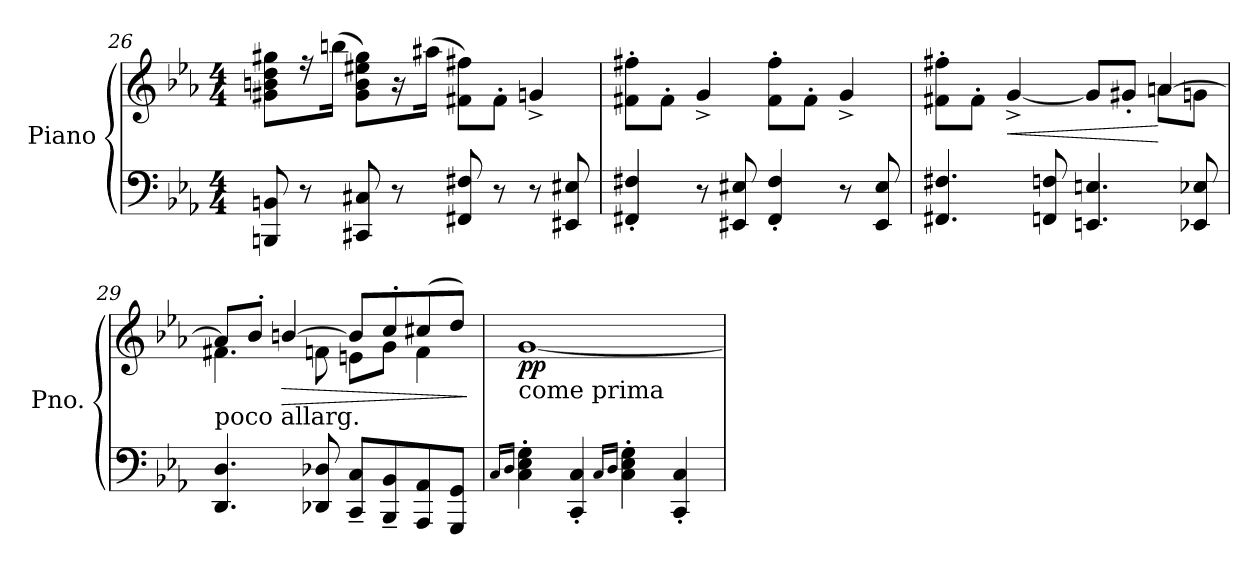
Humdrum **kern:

**kern	**kern	**dynam
*part1	*part1	*part1
*staff2	*staff1	*staff1/2
*I"Piano	*	*
*I'Pno.	*	*
!!LO:LB:g=z
*clefF4	*clefG2	*
*k[b-e-a-]	*k[b-e-a-]	*
*M4/4	*M4/4	*
=26	=26	=26
8BBBn/ 8BBn/	8g#X\ 8bn\ 8dd\ 8gg#X\L	.
8r	16r	.
.	(>16bbn\Jk	.
8CC#X/ 8C#X/	8g#\ 8b\ 8ee#X\ 8gg#\L)	.
8r	16r	.
.	(>16aa#X\Jk	.
8FF#X/ 8F#X/	8f#X\ 8ff#X\L)	.
8r	8f#'\J	.
8r	4gn^/	.
8EE#X/ 8E#X/	.	.
=27	=27	=27
4FF#X/' 4F#X/'	8f#X\' 8ff#X\'L	.
.	8f#'\J	.
8r	4g^/	.
8EE#X/ 8E#X/	.	.
4FF#/' 4F#/'	8f#\' 8ff#\'L	.
.	8f#'\J	.
8r	4g^/	.
8EE#/ 8E#/	.	.
=28	=28	=28
*	*^	*
4.FF#X/ 4.F#X/	8f#X\' 8ff#X\'L	2.ryy	.
.	8f#'\J	.	.
!	!	!	!LO:HP:b
.	[4g^/	.	<
8FFn/ 8Fn/	.	.	.
4.EEn/ 4.En/	8g/L]	.	.
.	8g#X'/J	.	.
.	[4an/	8a\L	[
8EE-X/ 8E-X/	.	8gn\J	.
!!LO:LB:g=z	!!
=29	=29	=29	=29
*	*MM136	*	*
!	!LO:TX:b:t=poco allarg.	!	!
4.DD/ 4.D/	8a/L]	4.f#X\	.
.	8b-'/J	.	.
*	*MM134	*	*
!	!	!	!LO:HP:b
.	[4bn/	.	>
8DD-X/ 8D-X/	.	8fn\	.
*	*MM132	*	*
8CC/~ 8C/~L	8b/L]	8en\L	.
8BBB-/~ 8BB-/~	8cc'/	8g\J	.
*	*MM130	*	*
8AAA-/ 8AA-/	(>8cc#X/	4f\	.
8GGG/ 8GG/J	8dd/J)	.	.
*	*v	*v	*
.	.	]
=30	=30	=30
*	*MM138	*
16qC/LL	.	.
16qD/JJ	.	.
!	!LO:TX:b:t=come prima	!
!	!	!LO:DY:b
4C\' 4E-\' 4G\'	[1g	pp
4CC/' 4C/'	.	.
16qC/LL	.	.
16qD/JJ	.	.
4C\' 4E-\' 4G\'	.	.
4CC/' 4C/'	.	.
=	=	=
*-	*-	*-
